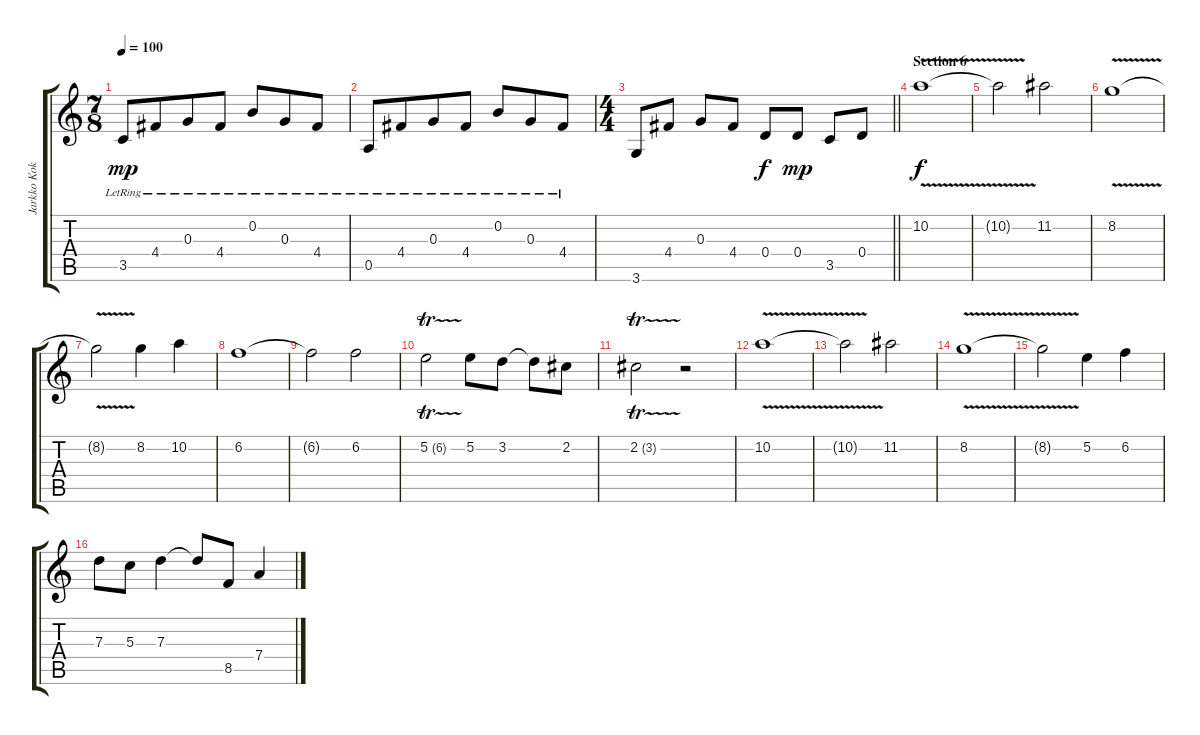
\track ("Jarkko Kokko (lead guitar) " "Jarkko Kok") {instrument overdrivenguitar}
\staff {score tabs}
\tuning (E4 B3 G3 D3 A2 E2) {hide}
\ts (7 8)
\tempo 100
\clef g2
\ks aminor
3.5{lr}.8{dy mp} 4.4{lr}.8 0.3{lr}.8 4.4{lr}.8 0.2{lr}.8 0.3{lr}.8 4.4{lr}.8 |
0.5{lr}.8 4.4{lr}.8 0.3{lr}.8 4.4{lr}.8 0.2{lr}.8 0.3{lr}.8 4.4{lr}.8 |
\ts (4 4)
\barLineRight lightlight
3.6.8 4.4.8 0.3.8 4.4.8 0.4.8{dy f} 0.4.8{dy mp} 3.5.8 0.4.8 |
\section ("" "Section 6")
10.2{v}.1{dy f} |
10.2{t}.2 11.2.2 |
8.2{v}.1 |
8.2{t}.2 8.2.4 10.2.4 |
6.2.1 |
6.2{t}.2 6.2.2 |
5.2{tr (6 32)}.2 5.2.8 3.2.8 3.2{t}.8 2.2.8 |
2.2{tr (3 32)}.2 r.2 |
10.2{v}.1 |
10.2{t}.2 11.2.2 |
8.2{v}.1 |
8.2{t}.2 5.2.4 6.2.4 |
7.3.8 5.3.8 7.3.4 7.3{t}.8 8.5.8 7.4.4
